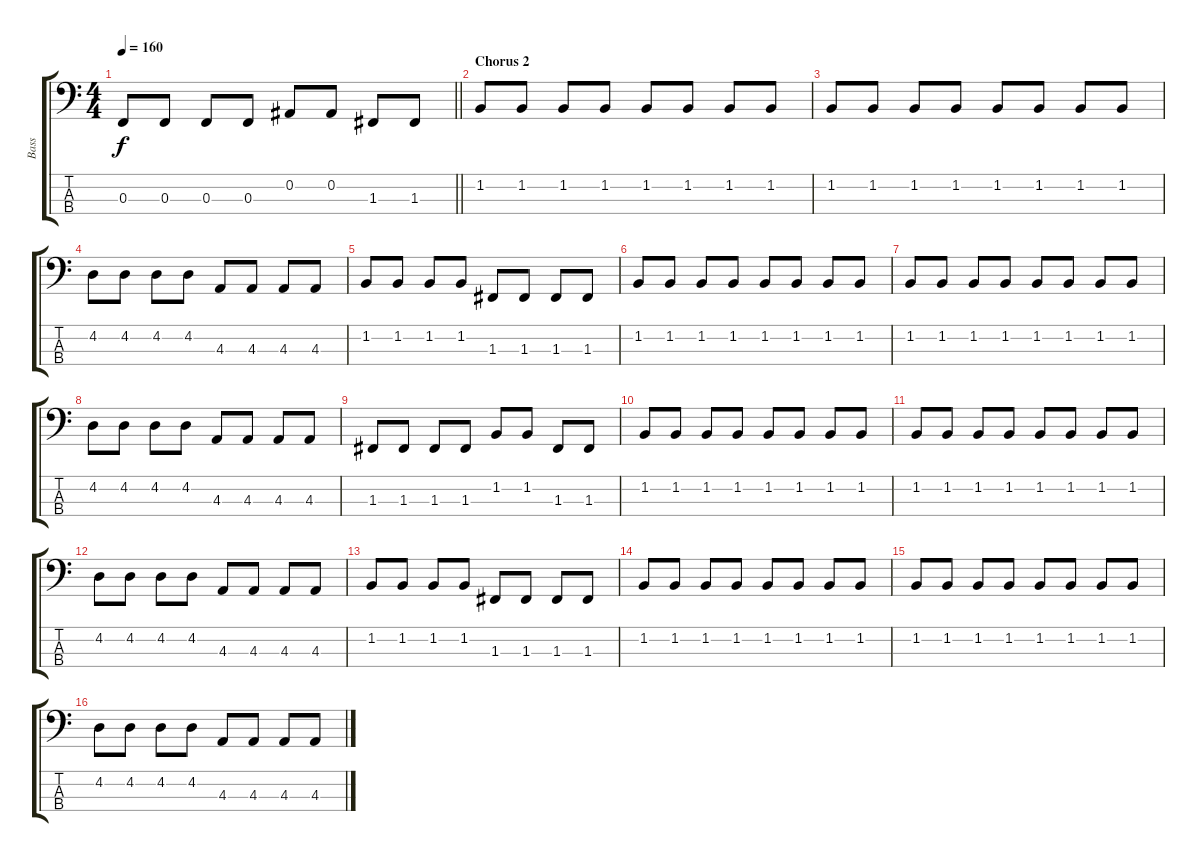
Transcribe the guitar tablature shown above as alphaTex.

\track ("Bass" "Bass") {instrument electricbassfinger}
\staff {score tabs}
\tuning (Eb2 Bb1 F1 C1) {hide}
\ts (4 4)
\tempo 160
\clef f4
\barLineRight lightlight
\ks c
0.3.8{dy f} 0.3.8 0.3.8 0.3.8 0.2.8 0.2.8 1.3.8 1.3.8 |
\section ("" "Chorus 2")
1.2.8 1.2.8 1.2.8 1.2.8 1.2.8 1.2.8 1.2.8 1.2.8 |
1.2.8 1.2.8 1.2.8 1.2.8 1.2.8 1.2.8 1.2.8 1.2.8 |
4.2.8 4.2.8 4.2.8 4.2.8 4.3.8 4.3.8 4.3.8 4.3.8 |
1.2.8 1.2.8 1.2.8 1.2.8 1.3.8 1.3.8 1.3.8 1.3.8 |
1.2.8 1.2.8 1.2.8 1.2.8 1.2.8 1.2.8 1.2.8 1.2.8 |
1.2.8 1.2.8 1.2.8 1.2.8 1.2.8 1.2.8 1.2.8 1.2.8 |
4.2.8 4.2.8 4.2.8 4.2.8 4.3.8 4.3.8 4.3.8 4.3.8 |
1.3.8 1.3.8 1.3.8 1.3.8 1.2.8 1.2.8 1.3.8 1.3.8 |
1.2.8 1.2.8 1.2.8 1.2.8 1.2.8 1.2.8 1.2.8 1.2.8 |
1.2.8 1.2.8 1.2.8 1.2.8 1.2.8 1.2.8 1.2.8 1.2.8 |
4.2.8 4.2.8 4.2.8 4.2.8 4.3.8 4.3.8 4.3.8 4.3.8 |
1.2.8 1.2.8 1.2.8 1.2.8 1.3.8 1.3.8 1.3.8 1.3.8 |
1.2.8 1.2.8 1.2.8 1.2.8 1.2.8 1.2.8 1.2.8 1.2.8 |
1.2.8 1.2.8 1.2.8 1.2.8 1.2.8 1.2.8 1.2.8 1.2.8 |
4.2.8 4.2.8 4.2.8 4.2.8 4.3.8 4.3.8 4.3.8 4.3.8
